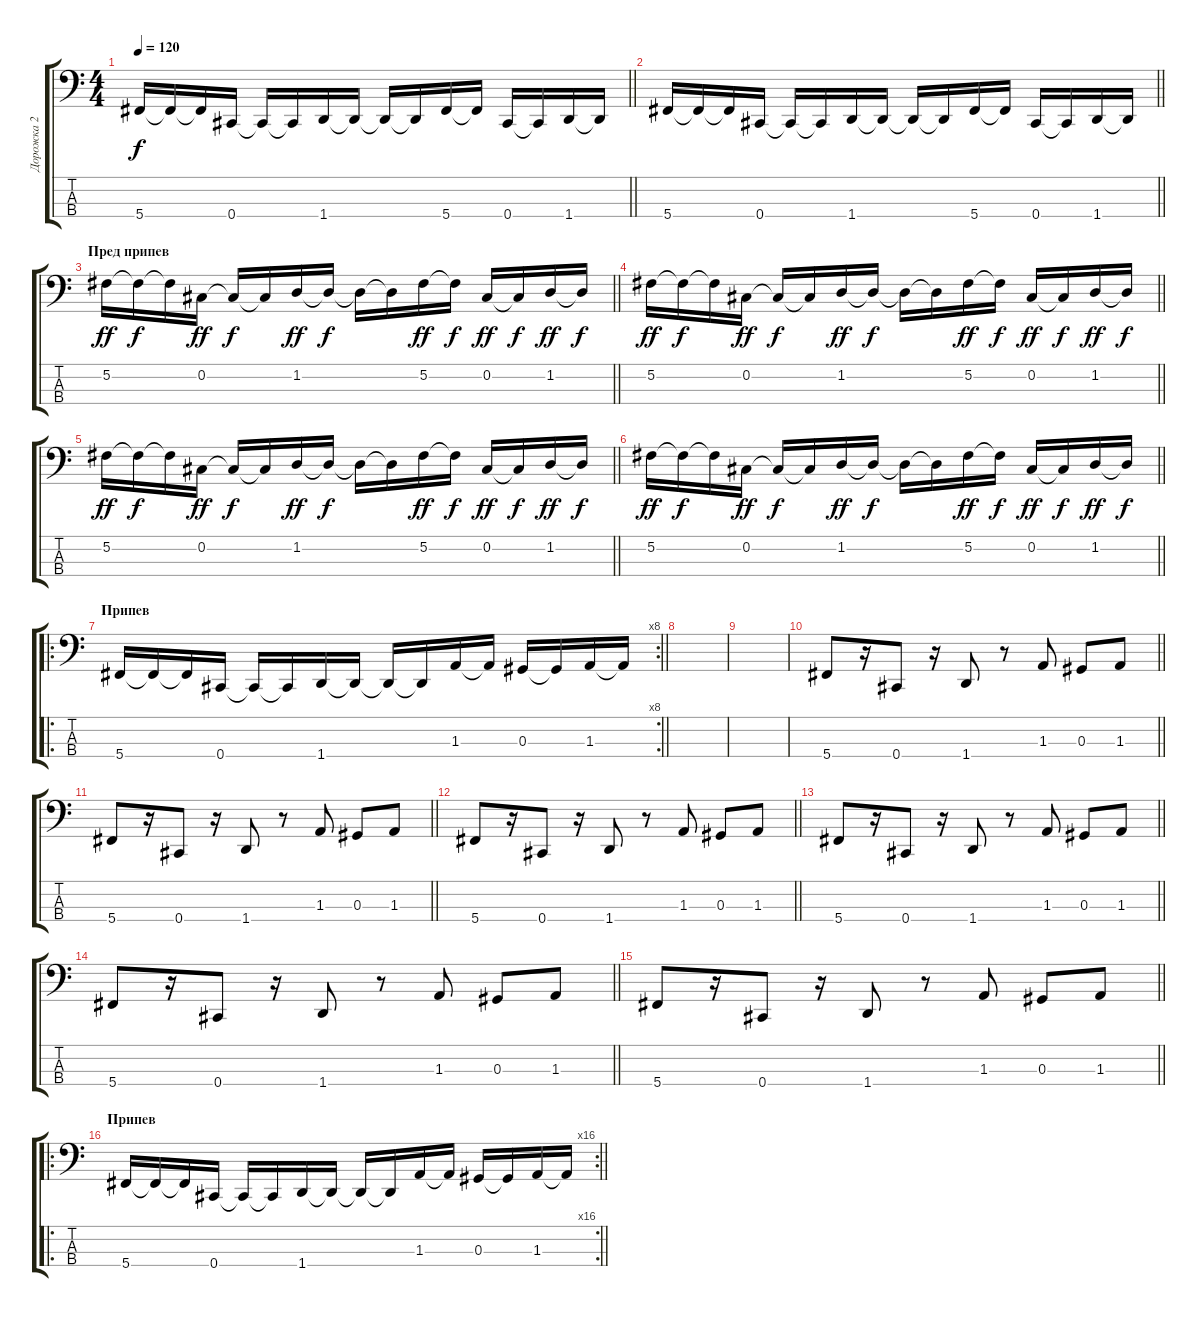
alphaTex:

\track ("Дорожка 2" "Дорожка 2") {instrument electricbasspick}
\staff {score tabs}
\tuning (Gb2 Db2 Ab1 Db1) {hide}
\ts (4 4)
\tempo 120
\clef f4
\barLineRight lightlight
\ks c
5.4.16{dy f} 5.4{t}.16 5.4{t}.16 0.4.16 0.4{t}.16 0.4{t}.16 1.4.16 1.4{t}.16 1.4{t}.16 1.4{t}.16 5.4.16 5.4{t}.16 0.4.16 0.4{t}.16 1.4.16 1.4{t}.16 |
\barLineRight lightlight
5.4.16 5.4{t}.16 5.4{t}.16 0.4.16 0.4{t}.16 0.4{t}.16 1.4.16 1.4{t}.16 1.4{t}.16 1.4{t}.16 5.4.16 5.4{t}.16 0.4.16 0.4{t}.16 1.4.16 1.4{t}.16 |
\section ("" "Пред припев")
\barLineRight lightlight
5.2.16{dy ff} 5.2{t}.16{dy f} 5.2{t}.16 0.2.16{dy ff} 0.2{t}.16{dy f} 0.2{t}.16 1.2.16{dy ff} 1.2{t}.16{dy f} 1.2{t}.16 1.2{t}.16 5.2.16{dy ff} 5.2{t}.16{dy f} 0.2.16{dy ff} 0.2{t}.16{dy f} 1.2.16{dy ff} 1.2{t}.16{dy f} |
\barLineRight lightlight
5.2.16{dy ff} 5.2{t}.16{dy f} 5.2{t}.16 0.2.16{dy ff} 0.2{t}.16{dy f} 0.2{t}.16 1.2.16{dy ff} 1.2{t}.16{dy f} 1.2{t}.16 1.2{t}.16 5.2.16{dy ff} 5.2{t}.16{dy f} 0.2.16{dy ff} 0.2{t}.16{dy f} 1.2.16{dy ff} 1.2{t}.16{dy f} |
\barLineRight lightlight
5.2.16{dy ff} 5.2{t}.16{dy f} 5.2{t}.16 0.2.16{dy ff} 0.2{t}.16{dy f} 0.2{t}.16 1.2.16{dy ff} 1.2{t}.16{dy f} 1.2{t}.16 1.2{t}.16 5.2.16{dy ff} 5.2{t}.16{dy f} 0.2.16{dy ff} 0.2{t}.16{dy f} 1.2.16{dy ff} 1.2{t}.16{dy f} |
\barLineRight lightlight
5.2.16{dy ff} 5.2{t}.16{dy f} 5.2{t}.16 0.2.16{dy ff} 0.2{t}.16{dy f} 0.2{t}.16 1.2.16{dy ff} 1.2{t}.16{dy f} 1.2{t}.16 1.2{t}.16 5.2.16{dy ff} 5.2{t}.16{dy f} 0.2.16{dy ff} 0.2{t}.16{dy f} 1.2.16{dy ff} 1.2{t}.16{dy f} |
\ro
\rc 8
\section ("" "Припев")
\barLineRight lightlight
5.4.16 5.4{t}.16 5.4{t}.16 0.4.16 0.4{t}.16 0.4{t}.16 1.4.16 1.4{t}.16 1.4{t}.16 1.4{t}.16 1.3.16 1.3{t}.16 0.3.16 0.3{t}.16 1.3.16 1.3{t}.16 |
|
|
\barLineRight lightlight
5.4.8 r.16 0.4.8 r.16 1.4.8 r.8 1.3.8 0.3.8 1.3.8 |
\barLineRight lightlight
5.4.8 r.16 0.4.8 r.16 1.4.8 r.8 1.3.8 0.3.8 1.3.8 |
\barLineRight lightlight
5.4.8 r.16 0.4.8 r.16 1.4.8 r.8 1.3.8 0.3.8 1.3.8 |
\barLineRight lightlight
5.4.8 r.16 0.4.8 r.16 1.4.8 r.8 1.3.8 0.3.8 1.3.8 |
\barLineRight lightlight
5.4.8 r.16 0.4.8 r.16 1.4.8 r.8 1.3.8 0.3.8 1.3.8 |
\barLineRight lightlight
5.4.8 r.16 0.4.8 r.16 1.4.8 r.8 1.3.8 0.3.8 1.3.8 |
\ro
\rc 16
\section ("" "Припев")
\barLineRight lightlight
5.4.16 5.4{t}.16 5.4{t}.16 0.4.16 0.4{t}.16 0.4{t}.16 1.4.16 1.4{t}.16 1.4{t}.16 1.4{t}.16 1.3.16 1.3{t}.16 0.3.16 0.3{t}.16 1.3.16 1.3{t}.16
